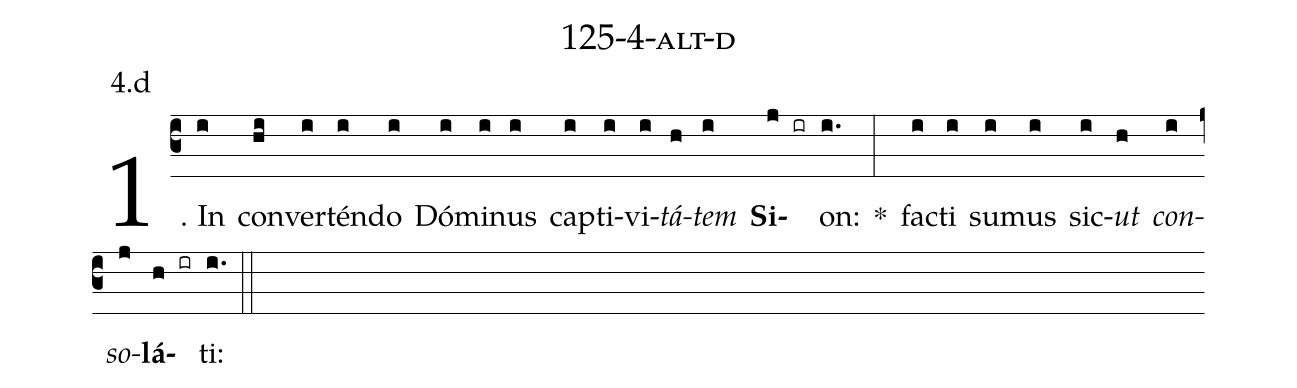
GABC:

name: 125-4-alt-d;
annotation: 4.d;
%%
(c3)1. In(i) con(hi)ver(i)tén(i)do(i) Dó(i)mi(i)nus(i) cap(i)ti(i)vi(i)<i>tá</i>(h)<i>tem</i>(i) <b>Si</b>(j ir)on:(i.) *(:) fac(i)ti(i) su(i)mus(i) sic(i)<i>ut</i>(h) <i>con</i>(i)<i>so</i>(j)<b>lá</b>(h ir)ti:(i.) (::)
